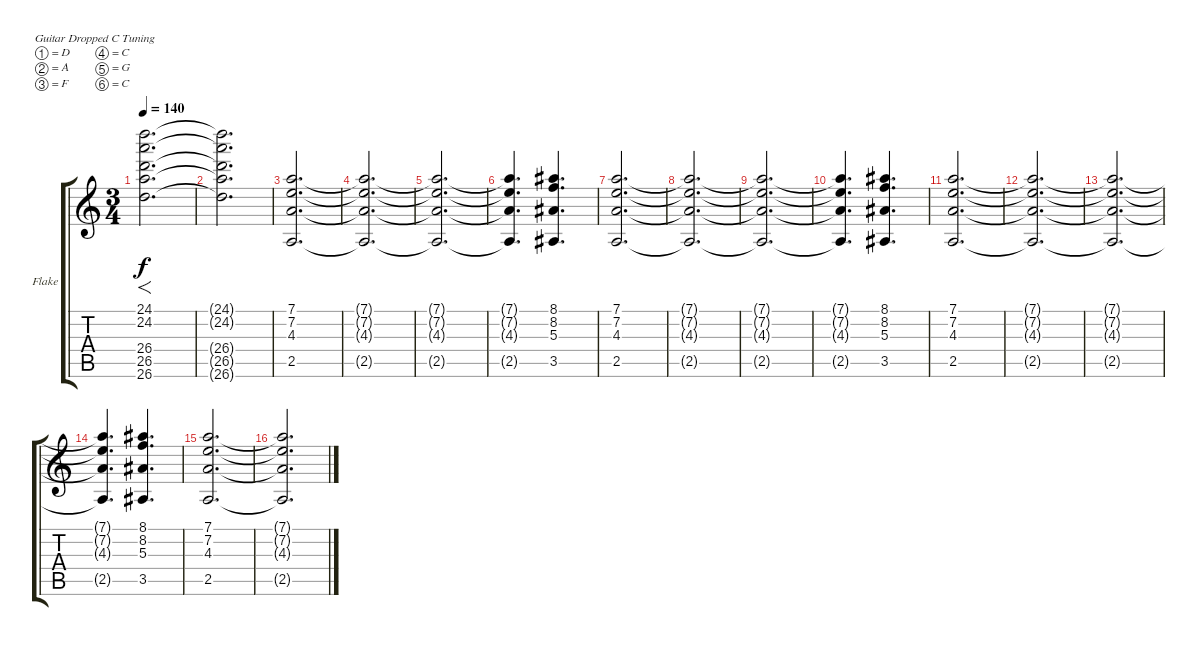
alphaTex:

\bracketExtendMode groupsimilarinstruments
\firstSystemTrackNameOrientation horizontal
\otherSystemsTrackNameOrientation horizontal
\track ("Christian \"Flake\" Lorenz" "Flake") {instrument electricguitarclean}
\staff {score tabs}
\tuning (D4 A3 F3 C3 G2 C2)
\ts (3 4)
\tempo 140
\clef g2
\ks c
(24.1 24.2 26.4 26.5 26.6).2{f d dy f} |
(26.6{t} 26.5{t} 26.4{t} 24.1{t} 24.2{t}).2{d} |
(7.1 7.2 4.3 2.5).2{d} |
(7.1{t} 7.2{t} 4.3{t} 2.5{t}).2{d} |
(7.1{t} 7.2{t} 4.3{t} 2.5{t}).2{d} |
(7.1{t} 7.2{t} 4.3{t} 2.5{t}).4{d} (8.1 8.2 5.3 3.5).4{d} |
(7.1 7.2 4.3 2.5).2{d} |
(7.1{t} 7.2{t} 4.3{t} 2.5{t}).2{d} |
(7.1{t} 7.2{t} 4.3{t} 2.5{t}).2{d} |
(7.1{t} 7.2{t} 4.3{t} 2.5{t}).4{d} (8.1 8.2 5.3 3.5).4{d} |
(7.1 7.2 4.3 2.5).2{d} |
(7.1{t} 7.2{t} 4.3{t} 2.5{t}).2{d} |
(7.1{t} 7.2{t} 4.3{t} 2.5{t}).2{d} |
(7.1{t} 7.2{t} 4.3{t} 2.5{t}).4{d} (8.1 8.2 5.3 3.5).4{d} |
(7.1 7.2 4.3 2.5).2{d} |
(7.1{t} 7.2{t} 4.3{t} 2.5{t}).2{d}
